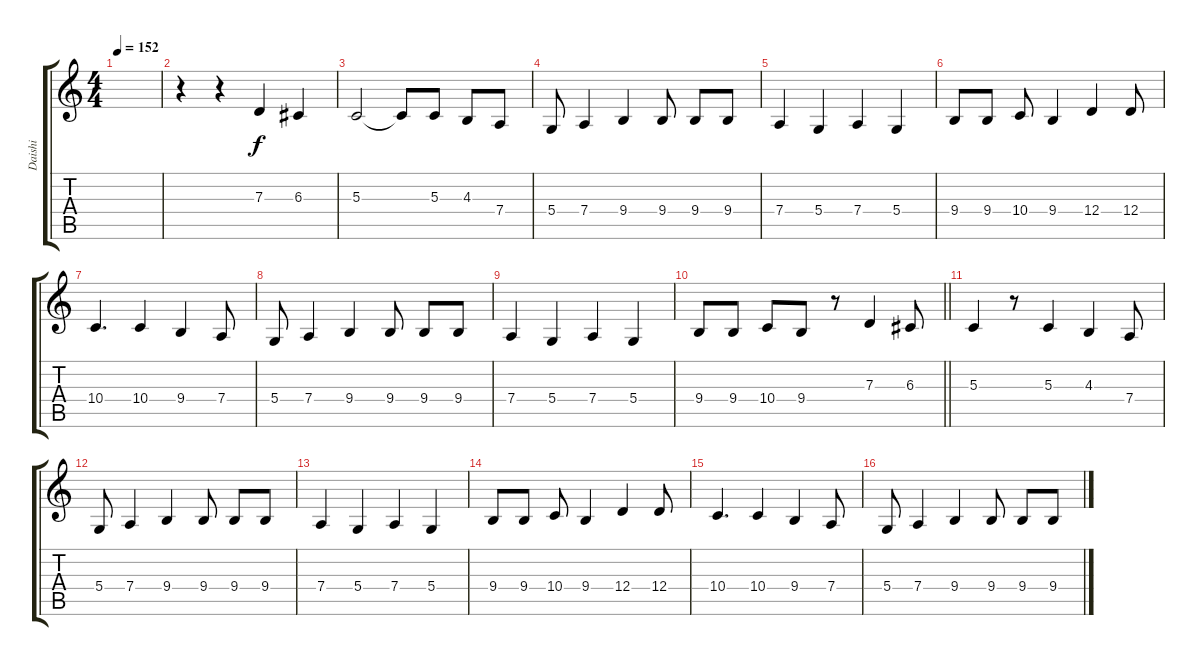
\track ("Daishi" "Daishi") {instrument trumpet}
\staff {score tabs}
\tuning (E4 B3 G3 D3 A2 E2) {hide}
\ts (4 4)
\tempo 152
\clef g2
\ks c
|
r.4 r.4 7.3.4 6.3.4 |
5.3.2 5.3{t}.8 5.3.8 4.3.8 7.4.8 |
5.4.8 7.4.4 9.4.4 9.4.8 9.4.8 9.4.8 |
7.4.4 5.4.4 7.4.4 5.4.4 |
9.4.8 9.4.8 10.4.8 9.4.4 12.4.4 12.4.8 |
10.4.4{d} 10.4.4 9.4.4 7.4.8 |
5.4.8 7.4.4 9.4.4 9.4.8 9.4.8 9.4.8 |
7.4.4 5.4.4 7.4.4 5.4.4 |
\barLineRight lightlight
9.4.8 9.4.8 10.4.8 9.4.8 r.8 7.3.4 6.3.8 |
5.3.4 r.8 5.3.4 4.3.4 7.4.8 |
5.4.8 7.4.4 9.4.4 9.4.8 9.4.8 9.4.8 |
7.4.4 5.4.4 7.4.4 5.4.4 |
9.4.8 9.4.8 10.4.8 9.4.4 12.4.4 12.4.8 |
10.4.4{d} 10.4.4 9.4.4 7.4.8 |
5.4.8 7.4.4 9.4.4 9.4.8 9.4.8 9.4.8
